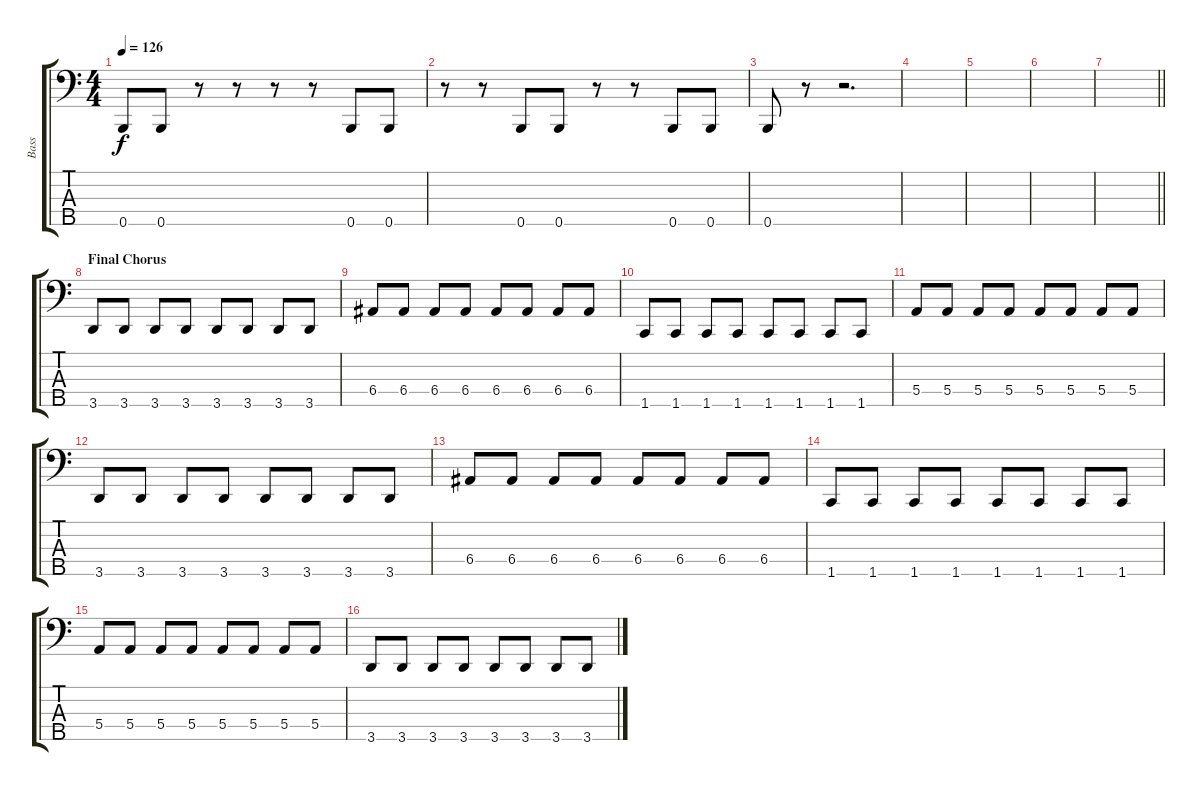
\track ("Bass" "Bass") {instrument electricbassfinger}
\staff {score tabs}
\tuning (G2 D2 A1 E1 B0) {hide}
\ts (4 4)
\tempo 126
\clef f4
\ks c
0.5.8{dy f} 0.5.8 r.8 r.8 r.8 r.8 0.5.8 0.5.8 |
r.8 r.8 0.5.8 0.5.8 r.8 r.8 0.5.8 0.5.8 |
0.5.8 r.8 r.2{d} |
|
|
|
\barLineRight lightlight
|
\section ("" "Final Chorus")
3.5.8 3.5.8 3.5.8 3.5.8 3.5.8 3.5.8 3.5.8 3.5.8 |
6.4.8 6.4.8 6.4.8 6.4.8 6.4.8 6.4.8 6.4.8 6.4.8 |
1.5.8 1.5.8 1.5.8 1.5.8 1.5.8 1.5.8 1.5.8 1.5.8 |
5.4.8 5.4.8 5.4.8 5.4.8 5.4.8 5.4.8 5.4.8 5.4.8 |
3.5.8 3.5.8 3.5.8 3.5.8 3.5.8 3.5.8 3.5.8 3.5.8 |
6.4.8 6.4.8 6.4.8 6.4.8 6.4.8 6.4.8 6.4.8 6.4.8 |
1.5.8 1.5.8 1.5.8 1.5.8 1.5.8 1.5.8 1.5.8 1.5.8 |
5.4.8 5.4.8 5.4.8 5.4.8 5.4.8 5.4.8 5.4.8 5.4.8 |
3.5.8 3.5.8 3.5.8 3.5.8 3.5.8 3.5.8 3.5.8 3.5.8
